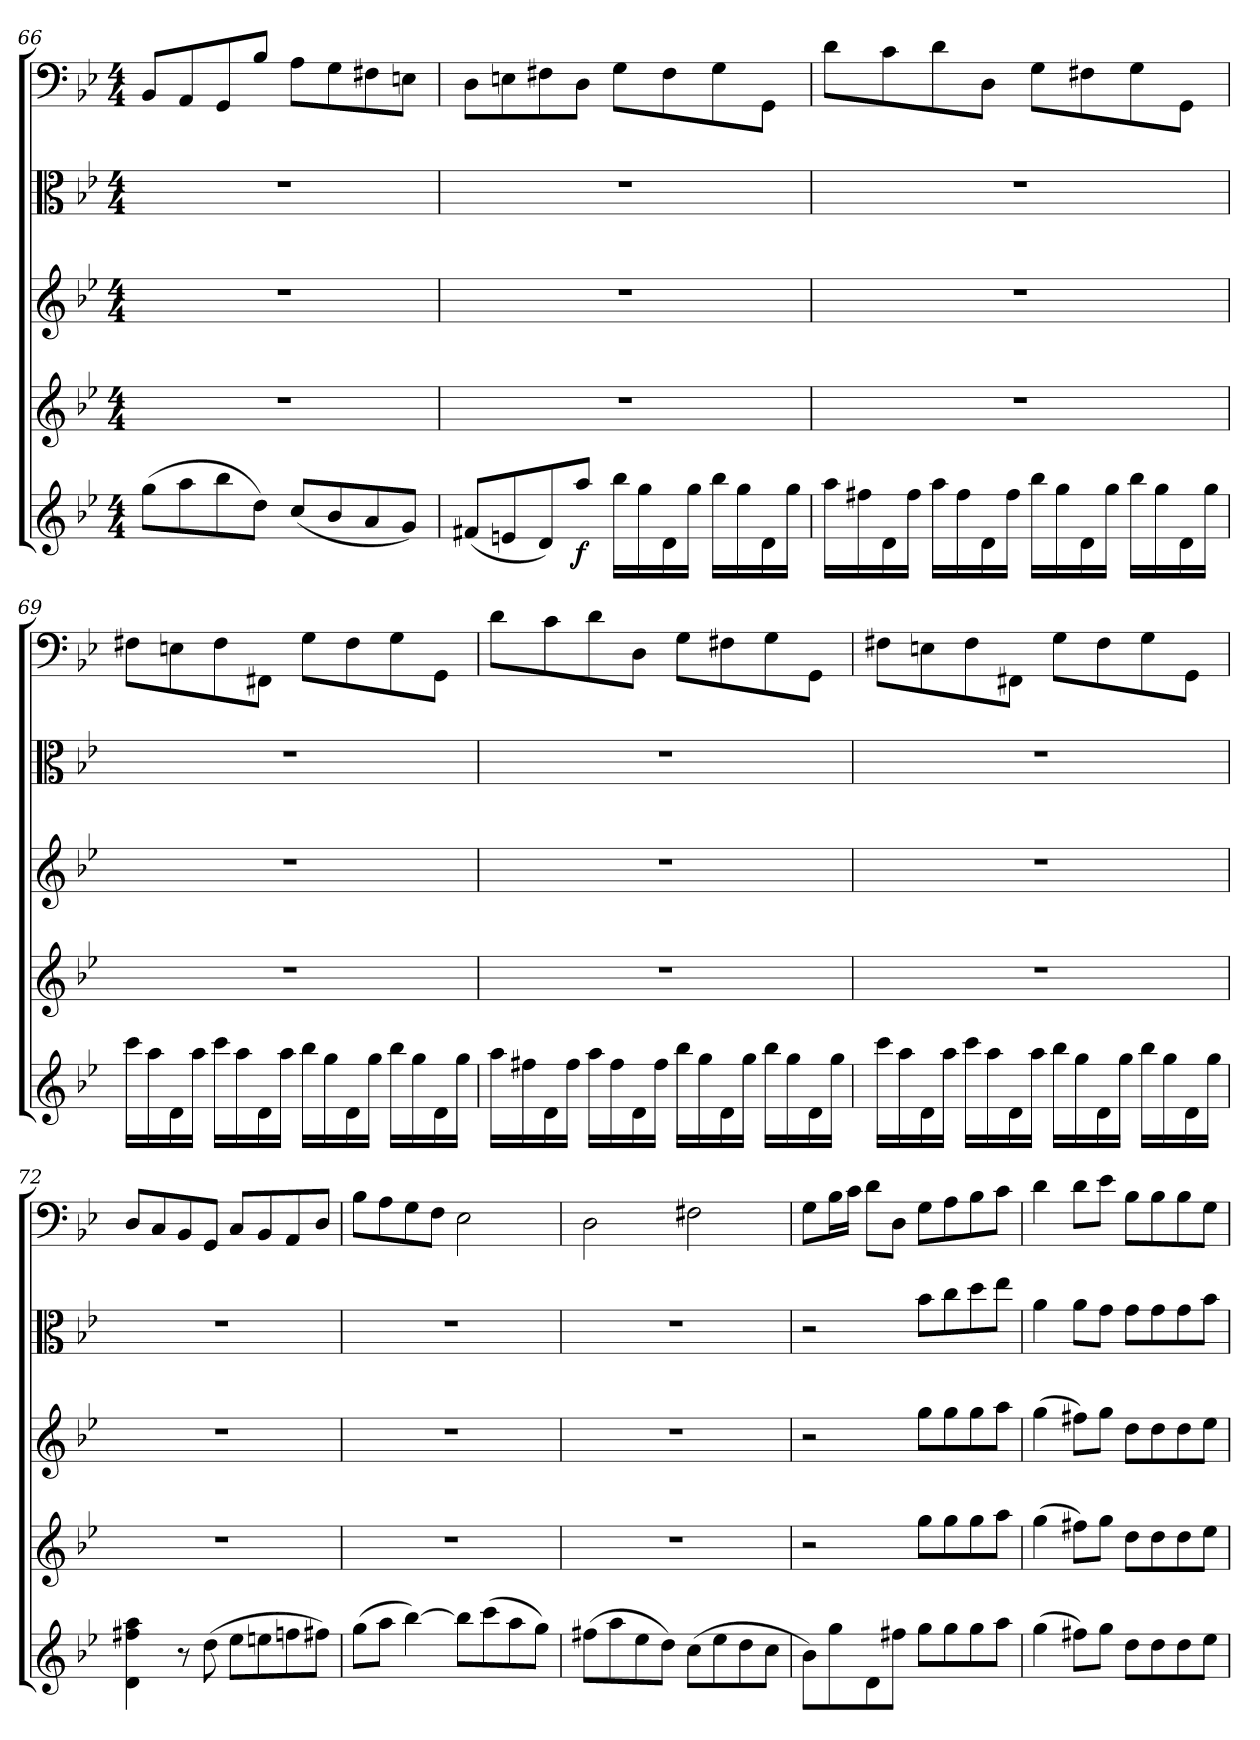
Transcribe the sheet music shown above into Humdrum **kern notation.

**kern	**dynam	**kern	**kern	**kern	**kern
*part5	*part5	*part4	*part3	*part2	*part1
*staff5	*staff5	*staff4	*staff3	*staff2	*staff1
*clefG2	*	*clefG2	*clefG2	*clefC3	*clefF4
*k[b-e-]	*	*k[b-e-]	*k[b-e-]	*k[b-e-]	*k[b-e-]
*g:	*	*g:	*g:	*g:	*g:
*M4/4	*	*M4/4	*M4/4	*M4/4	*M4/4
=66	=66	=66	=66	=66	=66
(8gg\L	.	1r	1r	1r	8BB-/L
8aa\	.	.	.	.	8AA/
8bb-\	.	.	.	.	8GG/
8dd\J)	.	.	.	.	8B-/J
(8cc/L	.	.	.	.	8A\L
8b-/	.	.	.	.	8G\
8a/	.	.	.	.	8F#X\
8g/J)	.	.	.	.	8En\J
=67	=67	=67	=67	=67	=67
(8f#X/L	.	1r	1r	1r	8D\L
8en/	.	.	.	.	8En\
8d/)	.	.	.	.	8F#X\
8aa/J	f	.	.	.	8D\J
16bb-\LL	.	.	.	.	8G\L
16gg\	.	.	.	.	.
16d\	.	.	.	.	8F#\
16gg\JJ	.	.	.	.	.
16bb-\LL	.	.	.	.	8G\
16gg\	.	.	.	.	.
16d\	.	.	.	.	8GG\J
16gg\JJ	.	.	.	.	.
=68	=68	=68	=68	=68	=68
16aa\LL	.	1r	1r	1r	8d\L
16ff#X\	.	.	.	.	.
16d\	.	.	.	.	8c\
16ff#\JJ	.	.	.	.	.
16aa\LL	.	.	.	.	8d\
16ff#\	.	.	.	.	.
16d\	.	.	.	.	8D\J
16ff#\JJ	.	.	.	.	.
16bb-\LL	.	.	.	.	8G\L
16gg\	.	.	.	.	.
16d\	.	.	.	.	8F#X\
16gg\JJ	.	.	.	.	.
16bb-\LL	.	.	.	.	8G\
16gg\	.	.	.	.	.
16d\	.	.	.	.	8GG\J
16gg\JJ	.	.	.	.	.
=69	=69	=69	=69	=69	=69
16ccc\LL	.	1r	1r	1r	8F#X\L
16aa\	.	.	.	.	.
16d\	.	.	.	.	8En\
16aa\JJ	.	.	.	.	.
16ccc\LL	.	.	.	.	8F#\
16aa\	.	.	.	.	.
16d\	.	.	.	.	8FF#X\J
16aa\JJ	.	.	.	.	.
16bb-\LL	.	.	.	.	8G\L
16gg\	.	.	.	.	.
16d\	.	.	.	.	8F#\
16gg\JJ	.	.	.	.	.
16bb-\LL	.	.	.	.	8G\
16gg\	.	.	.	.	.
16d\	.	.	.	.	8GG\J
16gg\JJ	.	.	.	.	.
=70	=70	=70	=70	=70	=70
16aa\LL	.	1r	1r	1r	8d\L
16ff#X\	.	.	.	.	.
16d\	.	.	.	.	8c\
16ff#\JJ	.	.	.	.	.
16aa\LL	.	.	.	.	8d\
16ff#\	.	.	.	.	.
16d\	.	.	.	.	8D\J
16ff#\JJ	.	.	.	.	.
16bb-\LL	.	.	.	.	8G\L
16gg\	.	.	.	.	.
16d\	.	.	.	.	8F#X\
16gg\JJ	.	.	.	.	.
16bb-\LL	.	.	.	.	8G\
16gg\	.	.	.	.	.
16d\	.	.	.	.	8GG\J
16gg\JJ	.	.	.	.	.
=71	=71	=71	=71	=71	=71
16ccc\LL	.	1r	1r	1r	8F#X\L
16aa\	.	.	.	.	.
16d\	.	.	.	.	8En\
16aa\JJ	.	.	.	.	.
16ccc\LL	.	.	.	.	8F#\
16aa\	.	.	.	.	.
16d\	.	.	.	.	8FF#X\J
16aa\JJ	.	.	.	.	.
16bb-\LL	.	.	.	.	8G\L
16gg\	.	.	.	.	.
16d\	.	.	.	.	8F#\
16gg\JJ	.	.	.	.	.
16bb-\LL	.	.	.	.	8G\
16gg\	.	.	.	.	.
16d\	.	.	.	.	8GG\J
16gg\JJ	.	.	.	.	.
=72	=72	=72	=72	=72	=72
4d\ 4ff#X\ 4aa\	.	1r	1r	1r	8D/L
.	.	.	.	.	8C/
8r	.	.	.	.	8BB-/
(8dd\	.	.	.	.	8GG/J
8ee-\L	.	.	.	.	8C/L
8een\	.	.	.	.	8BB-/
8ffn\	.	.	.	.	8AA/
8ff#X\J)	.	.	.	.	8D/J
=73	=73	=73	=73	=73	=73
(8gg\L	.	1r	1r	1r	8B-\L
8aa\J	.	.	.	.	8A\
[4bb-\)	.	.	.	.	8G\
.	.	.	.	.	8F\J
8bb-\L]	.	.	.	.	2E-\
(8ccc\	.	.	.	.	.
8aa\	.	.	.	.	.
8gg\J)	.	.	.	.	.
=74	=74	=74	=74	=74	=74
(8ff#X\L	.	1r	1r	1r	2D\
8aa\	.	.	.	.	.
8ee-\	.	.	.	.	.
8dd\J)	.	.	.	.	.
(8cc\L	.	.	.	.	2F#X\
8ee-\	.	.	.	.	.
8dd\	.	.	.	.	.
8cc\J	.	.	.	.	.
=75	=75	=75	=75	=75	=75
8b-\L)	.	2r	2r	2r	8G\L
8gg\	.	.	.	.	16B-\L
.	.	.	.	.	16c\JJ
8d\	.	.	.	.	8d\L
8ff#X\J	.	.	.	.	8D\J
8gg\L	.	8gg\L	8gg\L	8b-\L	8G\L
8gg\	.	8gg\	8gg\	8cc\	8A\
8gg\	.	8gg\	8gg\	8dd\	8B-\
8aa\J	.	8aa\J	8aa\J	8ee-\J	8c\J
=76	=76	=76	=76	=76	=76
(4gg\	.	(4gg\	(4gg\	4a\	4d\
8ff#X\L)	.	8ff#X\L)	8ff#X\L)	8a\L	8d\L
8gg\J	.	8gg\J	8gg\J	8g\J	8e-\J
8dd\L	.	8dd\L	8dd\L	8g\L	8B-\L
8dd\	.	8dd\	8dd\	8g\	8B-\
8dd\	.	8dd\	8dd\	8g\	8B-\
8ee-\J	.	8ee-\J	8ee-\J	8b-\J	8G\J
=	=	=	=	=	=
*-	*-	*-	*-	*-	*-
